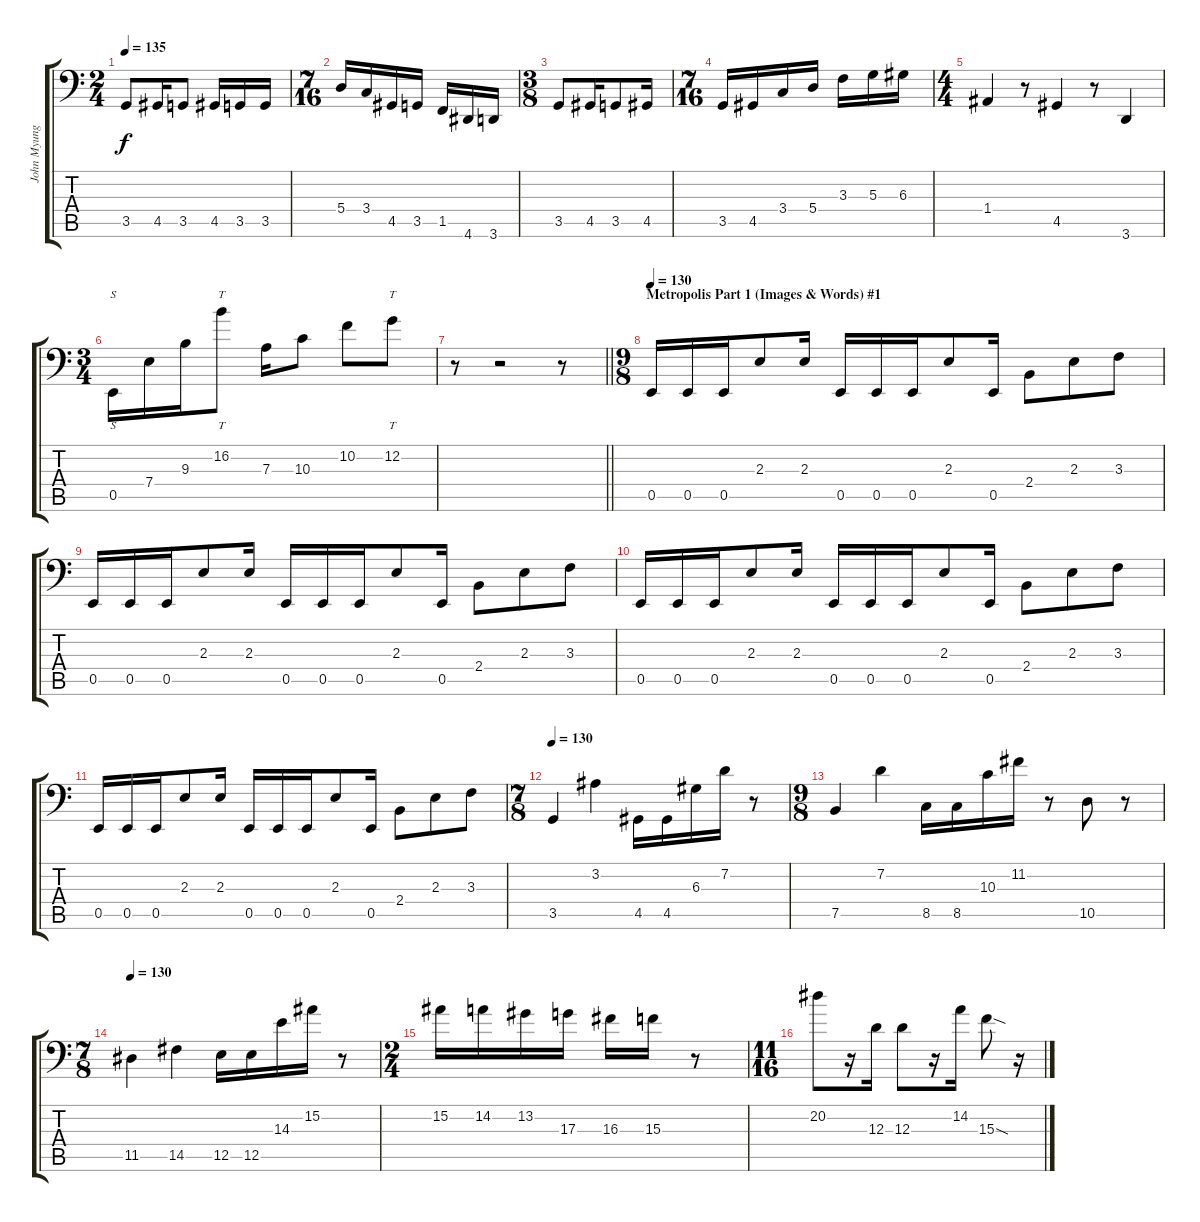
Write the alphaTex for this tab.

\track ("John Myung Bass" "John Myung") {instrument electricbasspick}
\staff {score tabs}
\tuning (C3 G2 D2 A1 E1 B0) {hide}
\ts (2 4)
\tempo 135
\clef f4
\ks c
3.5.8{dy f} 4.5.16 3.5.8 4.5.16 3.5.16 3.5.16 |
\ts (7 16)
5.4.16 3.4.16 4.5.16 3.5.16 1.5.16 4.6.16 3.6.16 |
\ts (3 8)
3.5.8{volume 12} 4.5.16 3.5.8 4.5.16 |
\ts (7 16)
3.5.16 4.5.16 3.4.16 5.4.16 3.3.16 5.3.16 6.3.16 |
\ts (4 4)
1.4.4 r.8 4.5.4 r.8 3.6.4 |
\ts (3 4)
0.5.16{s} 7.4.16 9.3.16 16.2.8{tt} 7.3.16 10.3.8 10.2.8 12.2.8{tt} |
\barLineRight lightlight
r.8{instrument electricbasspick} r.2 r.8 |
\ts (9 8)
\section ("" "Metropolis Part 1 (Images & Words) #1")
\tempo 130
0.5.16 0.5.16 0.5.16 2.3.8 2.3.16 0.5.16 0.5.16 0.5.16 2.3.8 0.5.16 2.4.8 2.3.8 3.3.8 |
0.5.16 0.5.16 0.5.16 2.3.8 2.3.16 0.5.16 0.5.16 0.5.16 2.3.8 0.5.16 2.4.8 2.3.8 3.3.8 |
0.5.16 0.5.16 0.5.16 2.3.8 2.3.16 0.5.16 0.5.16 0.5.16 2.3.8 0.5.16 2.4.8 2.3.8 3.3.8 |
0.5.16 0.5.16 0.5.16 2.3.8 2.3.16 0.5.16 0.5.16 0.5.16 2.3.8 0.5.16 2.4.8 2.3.8 3.3.8 |
\ts (7 8)
\tempo 130
3.5.4 3.2.4 4.5.16 4.5.16 6.3.16 7.2.16 r.8 |
\ts (9 8)
7.5.4 7.2.4 8.5.16 8.5.16 10.3.16 11.2.16 r.8 10.5.8 r.8 |
\ts (7 8)
\tempo 130
11.5.4 14.5.4 12.5.16 12.5.16 14.3.16 15.2.16 r.8 |
\ts (2 4)
15.2.16 14.2.16 13.2.16 17.3.16 16.3.16 15.3.16 r.8 |
\ts (11 16)
20.2.8 r.16 12.3.16 12.3.8 r.16 14.2.16 15.3{sod}.8 r.16
